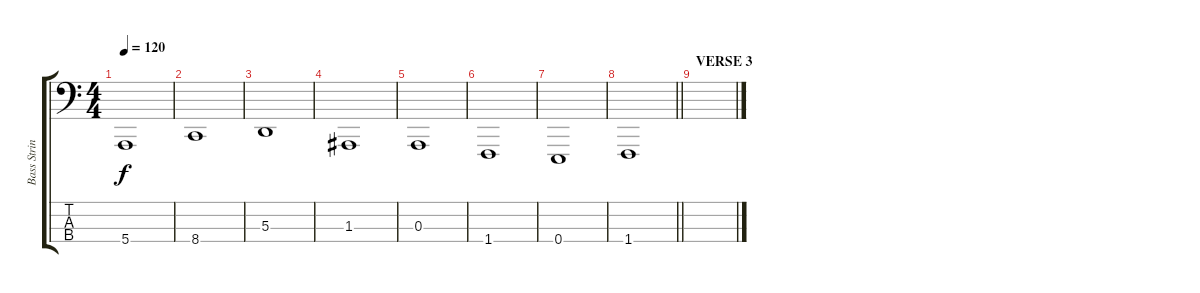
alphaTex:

\track ("Bass Strings" "Bass Strin") {instrument synthstrings1}
\staff {score tabs}
\tuning (G2 D2 A1 E1) {hide}
\ts (4 4)
\tempo 120
\clef f4
\ks c
5.4.1{dy f} |
8.4.1 |
5.3.1 |
1.3.1 |
0.3.1 |
1.4.1 |
0.4.1 |
\barLineRight lightlight
1.4.1 |
\section ("" "VERSE 3")
